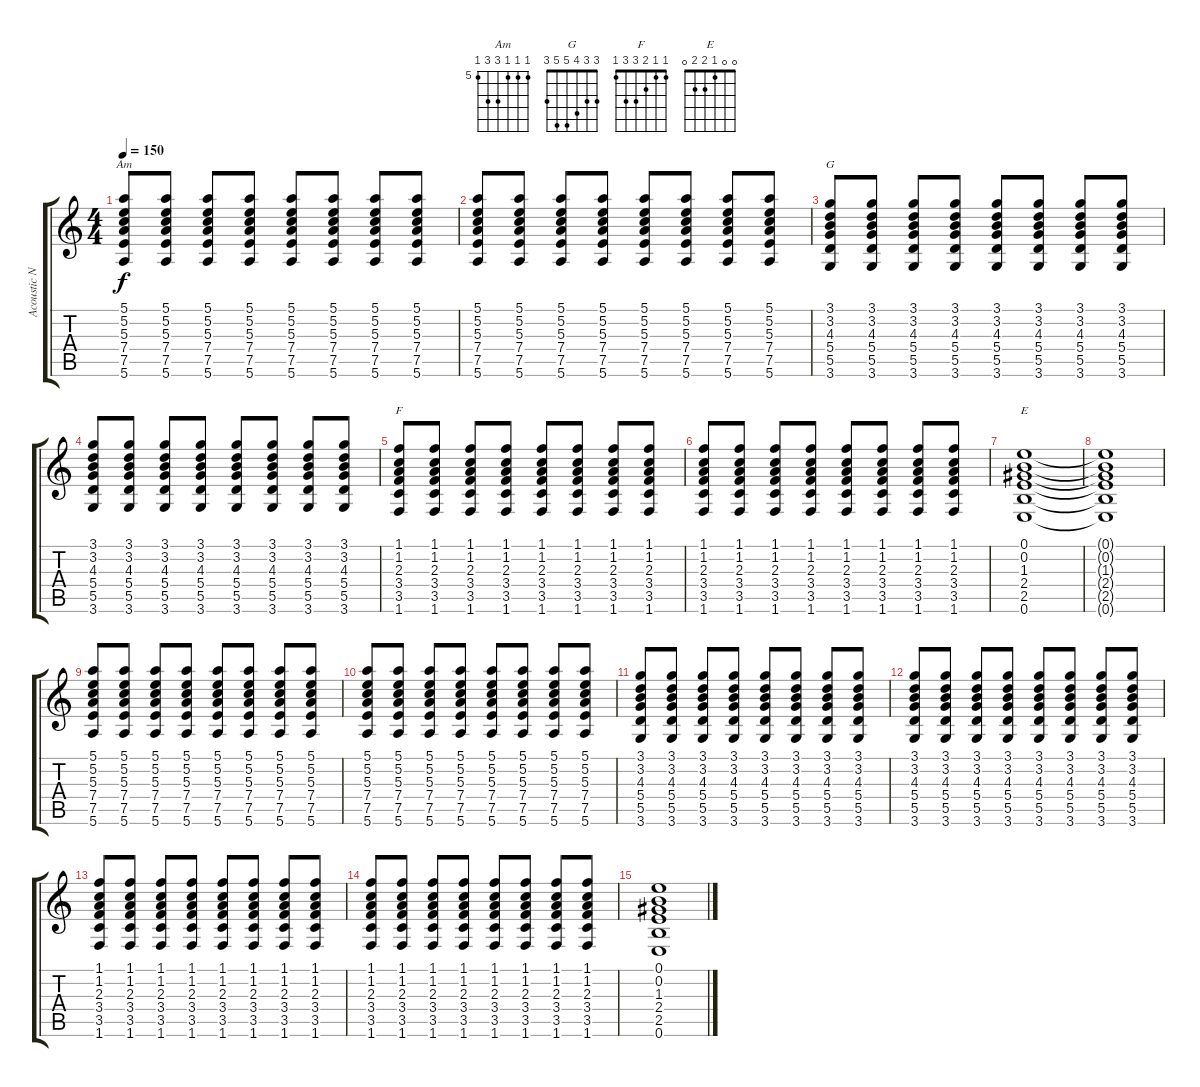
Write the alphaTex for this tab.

\track ("Acoustic Nylon" "Acoustic N") {instrument acousticguitarnylon}
\staff {score tabs}
\tuning (E4 B3 G3 D3 A2 E2) {hide}
\chord ("Am" 5 5 5 7 7 5) {firstfret 5}
\chord ("G" 3 3 4 5 5 3)
\chord ("F" 1 1 2 3 3 1)
\chord ("E" 0 0 1 2 2 0)
\ts (4 4)
\tempo 150
\clef g2
\ks c
(5.1 5.2 5.3 7.4 7.5 5.6).8{ch "Am" dy f instrument acousticguitarnylon} (5.1 5.2 5.3 7.4 7.5 5.6).8 (5.1 5.2 5.3 7.4 7.5 5.6).8 (5.1 5.2 5.3 7.4 7.5 5.6).8 (5.1 5.2 5.3 7.4 7.5 5.6).8 (5.1 5.2 5.3 7.4 7.5 5.6).8 (5.1 5.2 5.3 7.4 7.5 5.6).8 (5.1 5.2 5.3 7.4 7.5 5.6).8 |
(5.1 5.2 5.3 7.4 7.5 5.6).8 (5.1 5.2 5.3 7.4 7.5 5.6).8 (5.1 5.2 5.3 7.4 7.5 5.6).8 (5.1 5.2 5.3 7.4 7.5 5.6).8 (5.1 5.2 5.3 7.4 7.5 5.6).8 (5.1 5.2 5.3 7.4 7.5 5.6).8 (5.1 5.2 5.3 7.4 7.5 5.6).8 (5.1 5.2 5.3 7.4 7.5 5.6).8 |
(3.1 3.2 4.3 5.4 5.5 3.6).8{ch "G"} (3.1 3.2 4.3 5.4 5.5 3.6).8 (3.1 3.2 4.3 5.4 5.5 3.6).8 (3.1 3.2 4.3 5.4 5.5 3.6).8 (3.1 3.2 4.3 5.4 5.5 3.6).8 (3.1 3.2 4.3 5.4 5.5 3.6).8 (3.1 3.2 4.3 5.4 5.5 3.6).8 (3.1 3.2 4.3 5.4 5.5 3.6).8 |
(3.1 3.2 4.3 5.4 5.5 3.6).8 (3.1 3.2 4.3 5.4 5.5 3.6).8 (3.1 3.2 4.3 5.4 5.5 3.6).8 (3.1 3.2 4.3 5.4 5.5 3.6).8 (3.1 3.2 4.3 5.4 5.5 3.6).8 (3.1 3.2 4.3 5.4 5.5 3.6).8 (3.1 3.2 4.3 5.4 5.5 3.6).8 (3.1 3.2 4.3 5.4 5.5 3.6).8 |
(1.1 1.2 2.3 3.4 3.5 1.6).8{ch "F"} (1.1 1.2 2.3 3.4 3.5 1.6).8 (1.1 1.2 2.3 3.4 3.5 1.6).8 (1.1 1.2 2.3 3.4 3.5 1.6).8 (1.1 1.2 2.3 3.4 3.5 1.6).8 (1.1 1.2 2.3 3.4 3.5 1.6).8 (1.1 1.2 2.3 3.4 3.5 1.6).8 (1.1 1.2 2.3 3.4 3.5 1.6).8 |
(1.1 1.2 2.3 3.4 3.5 1.6).8 (1.1 1.2 2.3 3.4 3.5 1.6).8 (1.1 1.2 2.3 3.4 3.5 1.6).8 (1.1 1.2 2.3 3.4 3.5 1.6).8 (1.1 1.2 2.3 3.4 3.5 1.6).8 (1.1 1.2 2.3 3.4 3.5 1.6).8 (1.1 1.2 2.3 3.4 3.5 1.6).8 (1.1 1.2 2.3 3.4 3.5 1.6).8 |
(0.1 0.2 1.3 2.4 2.5 0.6).1{ch "E"} |
(0.1{t} 0.2{t} 1.3{t} 2.4{t} 2.5{t} 0.6{t}).1 |
(5.1 5.2 5.3 7.4 7.5 5.6).8{instrument acousticguitarnylon} (5.1 5.2 5.3 7.4 7.5 5.6).8 (5.1 5.2 5.3 7.4 7.5 5.6).8 (5.1 5.2 5.3 7.4 7.5 5.6).8 (5.1 5.2 5.3 7.4 7.5 5.6).8 (5.1 5.2 5.3 7.4 7.5 5.6).8 (5.1 5.2 5.3 7.4 7.5 5.6).8 (5.1 5.2 5.3 7.4 7.5 5.6).8 |
(5.1 5.2 5.3 7.4 7.5 5.6).8 (5.1 5.2 5.3 7.4 7.5 5.6).8 (5.1 5.2 5.3 7.4 7.5 5.6).8 (5.1 5.2 5.3 7.4 7.5 5.6).8 (5.1 5.2 5.3 7.4 7.5 5.6).8 (5.1 5.2 5.3 7.4 7.5 5.6).8 (5.1 5.2 5.3 7.4 7.5 5.6).8 (5.1 5.2 5.3 7.4 7.5 5.6).8 |
(3.1 3.2 4.3 5.4 5.5 3.6).8 (3.1 3.2 4.3 5.4 5.5 3.6).8 (3.1 3.2 4.3 5.4 5.5 3.6).8 (3.1 3.2 4.3 5.4 5.5 3.6).8 (3.1 3.2 4.3 5.4 5.5 3.6).8 (3.1 3.2 4.3 5.4 5.5 3.6).8 (3.1 3.2 4.3 5.4 5.5 3.6).8 (3.1 3.2 4.3 5.4 5.5 3.6).8 |
(3.1 3.2 4.3 5.4 5.5 3.6).8 (3.1 3.2 4.3 5.4 5.5 3.6).8 (3.1 3.2 4.3 5.4 5.5 3.6).8 (3.1 3.2 4.3 5.4 5.5 3.6).8 (3.1 3.2 4.3 5.4 5.5 3.6).8 (3.1 3.2 4.3 5.4 5.5 3.6).8 (3.1 3.2 4.3 5.4 5.5 3.6).8 (3.1 3.2 4.3 5.4 5.5 3.6).8 |
(1.1 1.2 2.3 3.4 3.5 1.6).8 (1.1 1.2 2.3 3.4 3.5 1.6).8 (1.1 1.2 2.3 3.4 3.5 1.6).8 (1.1 1.2 2.3 3.4 3.5 1.6).8 (1.1 1.2 2.3 3.4 3.5 1.6).8 (1.1 1.2 2.3 3.4 3.5 1.6).8 (1.1 1.2 2.3 3.4 3.5 1.6).8 (1.1 1.2 2.3 3.4 3.5 1.6).8 |
(1.1 1.2 2.3 3.4 3.5 1.6).8 (1.1 1.2 2.3 3.4 3.5 1.6).8 (1.1 1.2 2.3 3.4 3.5 1.6).8 (1.1 1.2 2.3 3.4 3.5 1.6).8 (1.1 1.2 2.3 3.4 3.5 1.6).8 (1.1 1.2 2.3 3.4 3.5 1.6).8 (1.1 1.2 2.3 3.4 3.5 1.6).8 (1.1 1.2 2.3 3.4 3.5 1.6).8 |
(0.1 0.2 1.3 2.4 2.5 0.6).1
